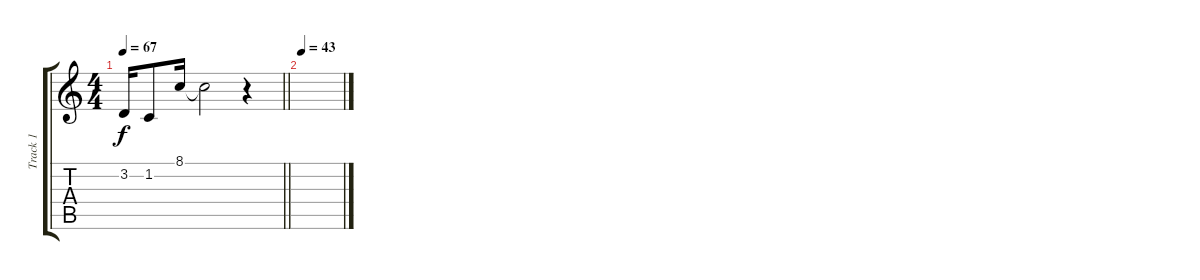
\track ("Track 1" "Track 1") {instrument tenorsax}
\staff {score tabs}
\tuning (E4 B3 G3 D3 A2 E2) {hide}
\ts (4 4)
\tempo 67
\clef g2
\barLineRight lightlight
\ks c
3.2{t}.16{dy f} 1.2.8 8.1.16 8.1{t}.2 r.4 |
\tempo 43
